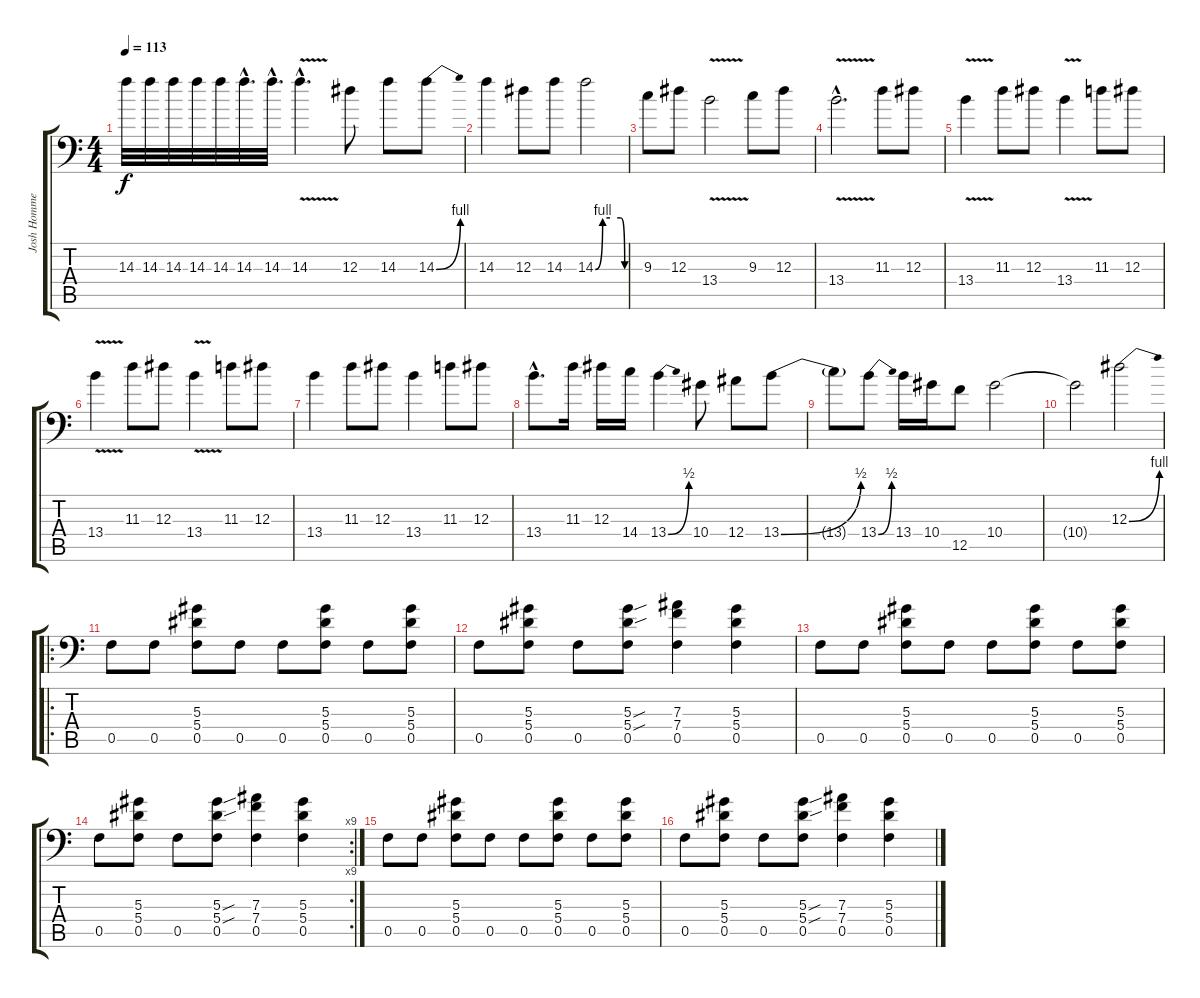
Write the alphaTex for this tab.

\track ("Josh Homme" "Josh Homme") {instrument distortionguitar}
\staff {score tabs}
\tuning (C4 G3 Eb3 Bb2 F2 Bb1) {hide}
\ts (4 4)
\tempo 113
\clef f4
\ks c
14.3.32{dy f} 14.3.32 14.3.32 14.3.32 14.3.32 14.3{hac}.32{d} 14.3{hac}.32{d} 14.3{v hac}.4{d} 12.3.8 14.3.8 14.3{be (bend 0 0 60 4)}.8 |
14.3.4 12.3.8 14.3.8 14.3{be (custom 0 0 15 4 30 4 52 4 60 0)}.2 |
9.3.8 12.3.8 13.4{v}.2 9.3.8 12.3.8 |
13.4{v hac}.2{d} 11.3.8 12.3.8 |
13.4{v}.4 11.3.8 12.3.8 13.4{v}.4 11.3.8 12.3.8 |
13.4{v}.4 11.3.8 12.3.8 13.4{v}.4 11.3.8 12.3.8 |
13.4.4 11.3.8 12.3.8 13.4.4 11.3.8 12.3.8 |
13.4{hac}.8{d} 11.3.16 12.3.16 14.4.16 13.4{be (bend 0 0 60 2)}.4 10.4.8 12.4.8 13.4{be (bend 0 0 60 2)}.8 |
13.4{t}.8 13.4{be (bend 0 0 60 2)}.8 13.4.16 10.4.16 12.5.8 10.4.2 |
10.4{t}.2 12.3{be (bend 0 0 60 4)}.2 |
\ro
0.5.8 0.5.8 (5.3 5.4 0.5).8 0.5.8 0.5.8 (5.3 5.4 0.5).8 0.5.8 (5.3 5.4 0.5).8 |
0.5.8 (5.3 5.4 0.5).8 0.5.8 (5.3{sou} 5.4{sou} 0.5).8 (7.3 7.4 0.5).4 (5.3 5.4 0.5).4 |
0.5.8 0.5.8 (5.3 5.4 0.5).8 0.5.8 0.5.8 (5.3 5.4 0.5).8 0.5.8 (5.3 5.4 0.5).8 |
\rc 9
0.5.8 (5.3 5.4 0.5).8 0.5.8 (5.3{sou} 5.4{sou} 0.5).8 (7.3 7.4 0.5).4 (5.3 5.4 0.5).4 |
0.5.8 0.5.8 (5.3 5.4 0.5).8 0.5.8 0.5.8 (5.3 5.4 0.5).8 0.5.8 (5.3 5.4 0.5).8 |
0.5.8 (5.3 5.4 0.5).8 0.5.8 (5.3{sou} 5.4{sou} 0.5).8 (7.3 7.4 0.5).4 (5.3 5.4 0.5).4
